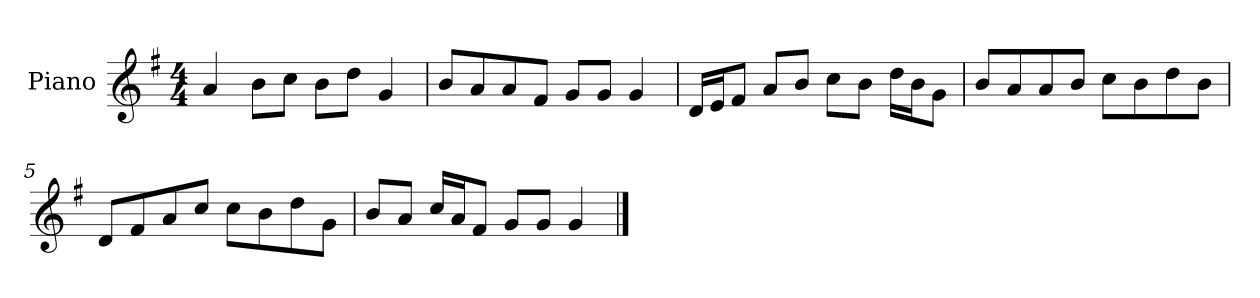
**kern
*part1
*staff1
*I"Piano
*I'P-no
*clefG2
*k[f#]
*M4/4
*MM90
=1
4a/
8b\L
8cc\J
8b\L
8dd\J
4g/
=2
8b/L
8a/
8a/
8f#/J
8g/L
8g/J
4g/
=3
16d/LL
16e/J
8f#/J
8a/L
8b/J
8cc\L
8b\J
16dd\LL
16b\J
8g\J
=4
8b/L
8a/
8a/
8b/J
8cc\L
8b\
8dd\
8b\J
=5
8d/L
8f#/
8a/
8cc/J
8cc\L
8b\
8dd\
8g\J
!!LO:LB:g=z
=6
8b/L
8a/J
16cc/LL
16a/J
8f#/J
8g/L
8g/J
4g/
==
*-
